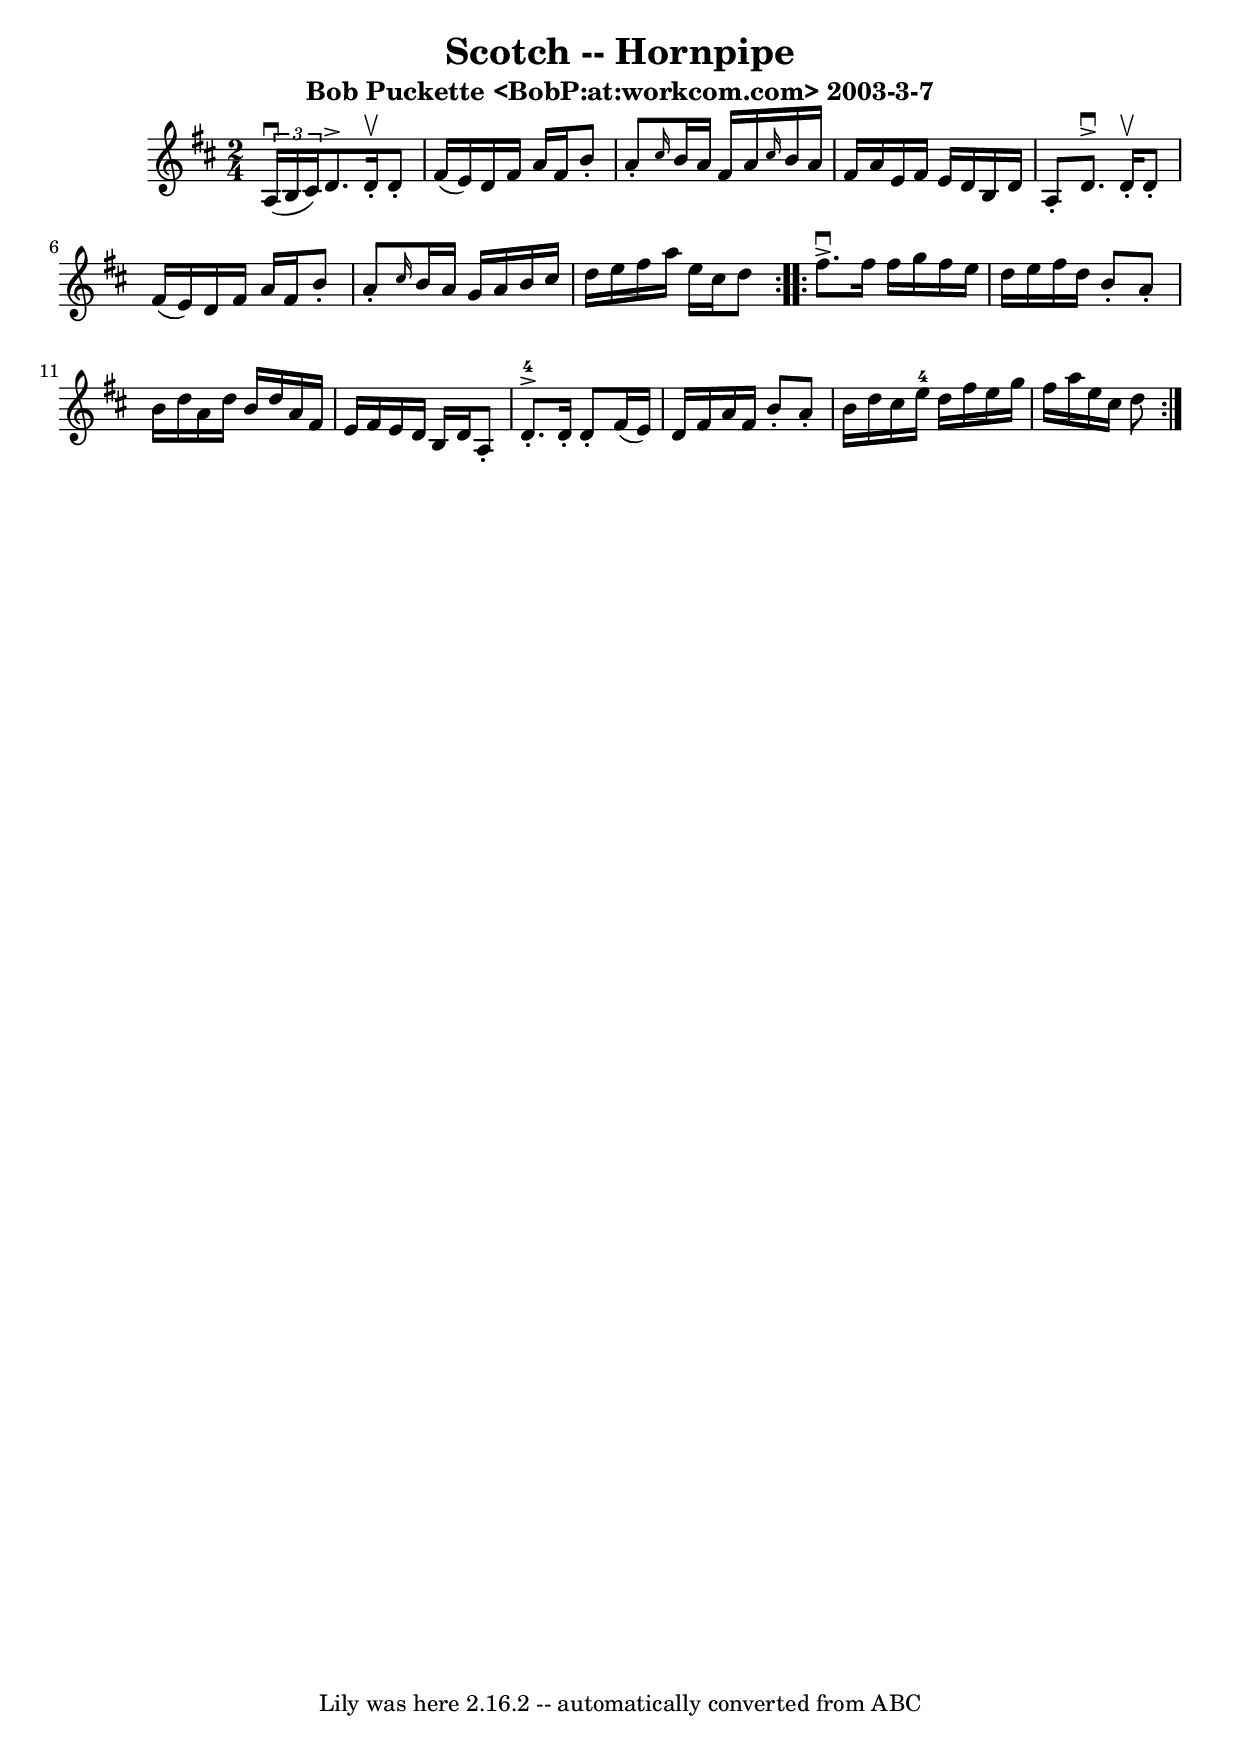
\version "2.7.40"
\include "Mammoth.ily"
\header {
	%% book = "Cole's 1000 Fiddle Tunes"
	crossRefNumber = "1"
	footnotes = ""
	subtitle = "Bob Puckette <BobP:at:workcom.com> 2003-3-7"
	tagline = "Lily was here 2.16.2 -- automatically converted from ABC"
	title = "Scotch -- Hornpipe"
}
voicedefault =  {
\set Score.defaultBarType = "empty"

\repeat volta 2 {
\time 2/4 \key d \major   \times 2/3 { a16 (^\downbow b16 cis'16) } 
|
 d'8.^\accent d'16 -.^\upbow d'8 -. fis'16 (e'16) 
|
 d'16 fis'16 a'16 fis'16 b'8 -. a'8 -. |
 
\grace { cis''16  } b'16 a'16 fis'16 a'16  \grace { cis''16  } 
 b'16 a'16 fis'16 a'16  |
 e'16 fis'16 e'16 d'16    
b16 d'16 a8 -. |
 d'8.^\downbow^\accent d'16 -.^\upbow d'8 
-. fis'16 (e'16) |
 d'16 fis'16 a'16 fis'16 b'8 -.  
 a'8 -. |
 \grace { cis''16  } b'16 a'16 g'16 a'16 b'16  
 cis''16 d''16 e''16  |
 fis''16 a''16 e''16 cis''16    
d''8  }     \repeat volta 2 { fis''8.^\downbow^\accent fis''16 fis''16  
 g''16 fis''16 e''16  |
 d''16 e''16 fis''16 d''16    
b'8 -. a'8 -. |
 b'16 d''16 a'16 d''16 b'16 d''16    
a'16 fis'16  |
 e'16 fis'16 e'16 d'16 b16 d'16 a8 
-. |
 d'8.-4-.^\accent d'16 -. d'8 -. fis'16 (e'16) 
|
 d'16 fis'16 a'16 fis'16 b'8 -. a'8 -. |
 b'16  
 d''16 cis''16 e''16-4 d''16 fis''16 e''16 g''16  |
 
 fis''16 a''16 e''16 cis''16 d''8  }   
}

\score{
    <<

	\context Staff="default"
	{
	    \voicedefault 
	}

    >>
	\layout {
	}
	\midi {}
}
